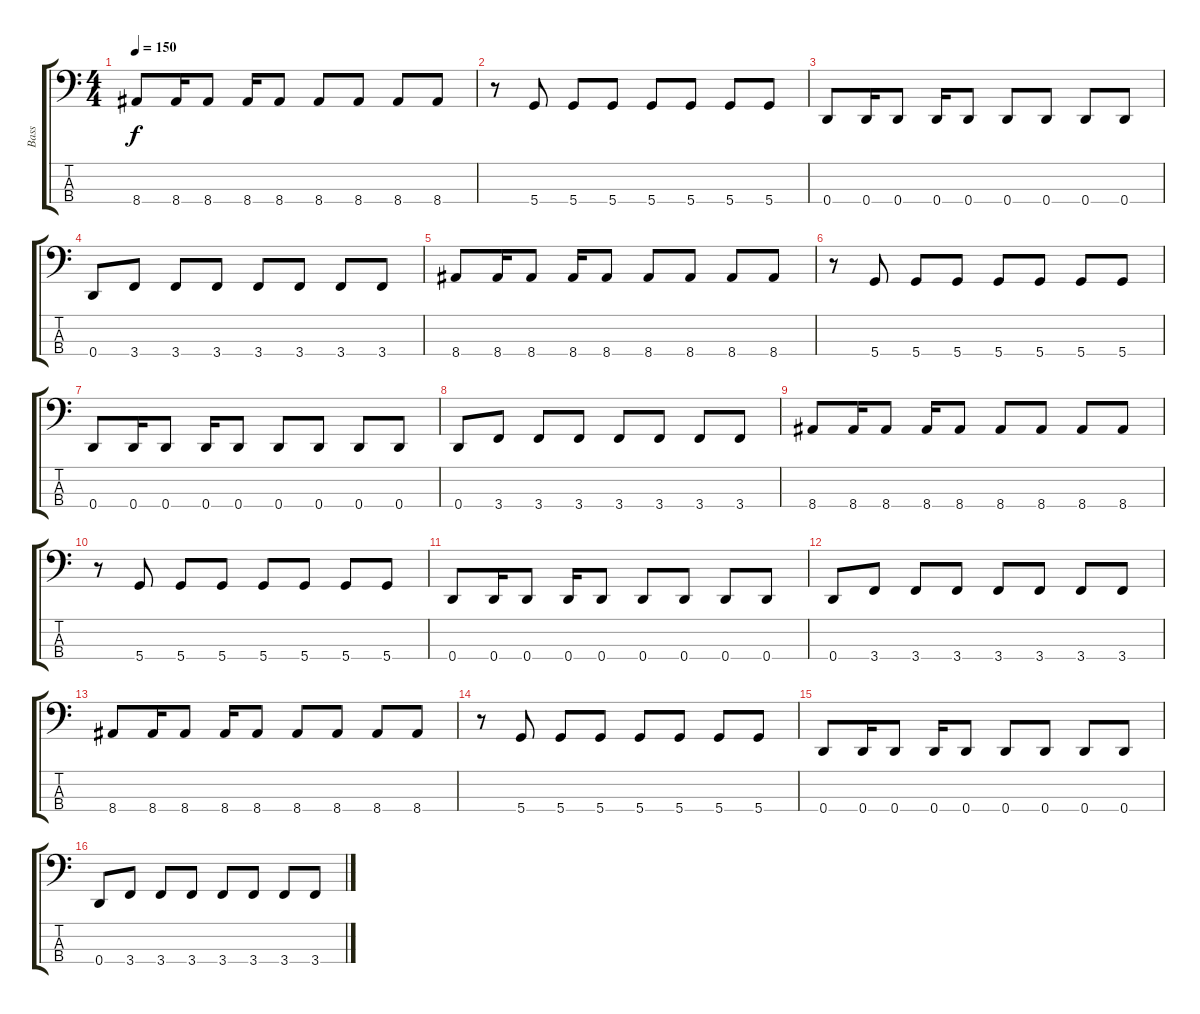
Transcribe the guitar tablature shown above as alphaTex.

\track ("Bass" "Bass") {instrument electricbasspick}
\staff {score tabs}
\tuning (G2 D2 A1 D1) {hide}
\ts (4 4)
\tempo 150
\clef f4
\ks c
8.4.8{dy f} 8.4.16 8.4.8 8.4.16 8.4.8 8.4.8 8.4.8 8.4.8 8.4.8 |
r.8 5.4.8 5.4.8 5.4.8 5.4.8 5.4.8 5.4.8 5.4.8 |
0.4.8 0.4.16 0.4.8 0.4.16 0.4.8 0.4.8 0.4.8 0.4.8 0.4.8 |
0.4.8 3.4.8 3.4.8 3.4.8 3.4.8 3.4.8 3.4.8 3.4.8 |
8.4.8 8.4.16 8.4.8 8.4.16 8.4.8 8.4.8 8.4.8 8.4.8 8.4.8 |
r.8 5.4.8 5.4.8 5.4.8 5.4.8 5.4.8 5.4.8 5.4.8 |
0.4.8 0.4.16 0.4.8 0.4.16 0.4.8 0.4.8 0.4.8 0.4.8 0.4.8 |
0.4.8 3.4.8 3.4.8 3.4.8 3.4.8 3.4.8 3.4.8 3.4.8 |
8.4.8 8.4.16 8.4.8 8.4.16 8.4.8 8.4.8 8.4.8 8.4.8 8.4.8 |
r.8 5.4.8 5.4.8 5.4.8 5.4.8 5.4.8 5.4.8 5.4.8 |
0.4.8 0.4.16 0.4.8 0.4.16 0.4.8 0.4.8 0.4.8 0.4.8 0.4.8 |
0.4.8 3.4.8 3.4.8 3.4.8 3.4.8 3.4.8 3.4.8 3.4.8 |
8.4.8 8.4.16 8.4.8 8.4.16 8.4.8 8.4.8 8.4.8 8.4.8 8.4.8 |
r.8 5.4.8 5.4.8 5.4.8 5.4.8 5.4.8 5.4.8 5.4.8 |
0.4.8 0.4.16 0.4.8 0.4.16 0.4.8 0.4.8 0.4.8 0.4.8 0.4.8 |
0.4.8 3.4.8 3.4.8 3.4.8 3.4.8 3.4.8 3.4.8 3.4.8
